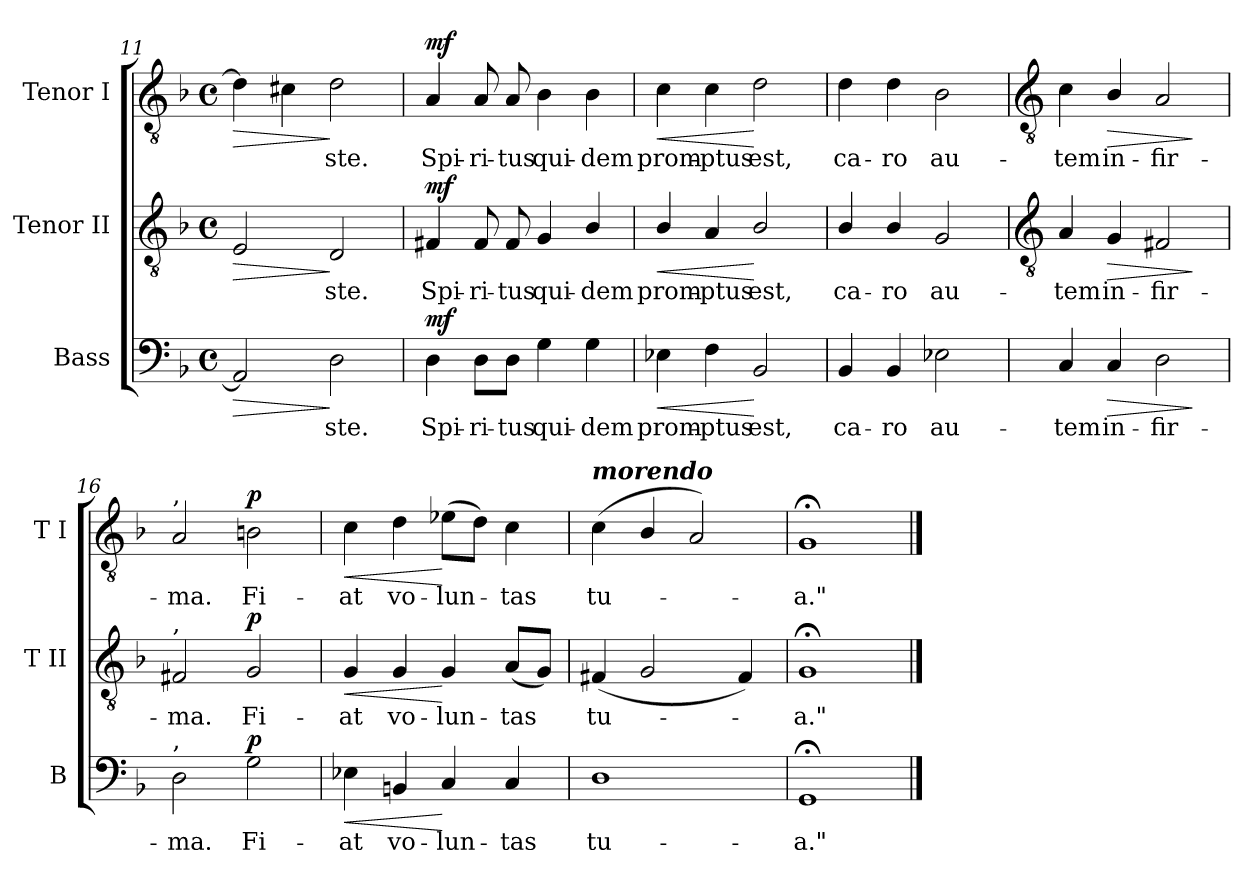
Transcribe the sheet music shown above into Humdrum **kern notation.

**kern	**text	**dynam	**kern	**text	**dynam	**kern	**text	**dynam
*part3	*part3	*part3	*part2	*part2	*part2	*part1	*part1	*part1
*staff3	*staff3	*staff3	*staff2	*staff2	*staff2	*staff1	*staff1	*staff1
*I"Bass	*	*	*I"Tenor II	*	*	*I"Tenor I	*	*
*I'B	*	*	*I'T II	*	*	*I'T I	*	*
*clefF4	*	*	*clefGv2	*	*	*clefGv2	*	*
*k[b-]	*	*	*k[b-]	*	*	*k[b-]	*	*
*F:	*	*	*F:	*	*	*F:	*	*
*M4/4	*	*	*M4/4	*	*	*M4/4	*	*
*met(c)	*	*	*met(c)	*	*	*met(c)	*	*
=11	=11	=11	=11	=11	=11	=11	=11	=11
!	!	!LO:HP:b	!	!	!LO:HP:b	!	!	!LO:HP:b
2AA]	.	>	2E	.	>	4d]	.	>
.	.	.	.	.	.	4c#X	.	.
!	!LO:LY:b	!	!	!LO:LY:b	!	!	!LO:LY:b	!
2D	ste.	]	2D	ste.	]	2d	ste.	]
=12	=12	=12	=12	=12	=12	=12	=12	=12
!	!LO:LY:b	!LO:DY:b	!	!LO:LY:b	!LO:DY:b	!	!LO:LY:b	!LO:DY:b
4D	Spi-	mf	4F#X	Spi-	mf	4A	Spi-	mf
!	!LO:LY:b	!	!	!LO:LY:b	!	!	!LO:LY:b	!
8D\L	-ri-	.	8F#	-ri-	.	8A	-ri-	.
!	!LO:LY:b	!	!	!LO:LY:b	!	!	!LO:LY:b	!
8D\J	-tus	.	8F#	-tus	.	8A	-tus	.
!	!LO:LY:b	!	!	!LO:LY:b	!	!	!LO:LY:b	!
4G	qui-	.	4G	qui-	.	4B-	qui-	.
!	!LO:LY:b	!	!	!LO:LY:b	!	!	!LO:LY:b	!
4G	-dem	.	4B-/	-dem	.	4B-	-dem	.
=13	=13	=13	=13	=13	=13	=13	=13	=13
!	!LO:LY:b	!LO:HP:b	!	!LO:LY:b	!LO:HP:b	!	!LO:LY:b	!LO:HP:b
4E-X	prom-	<	4B-/	prom-	<	4c	prom-	<
!	!LO:LY:b	!	!	!LO:LY:b	!	!	!LO:LY:b	!
4F	-ptus	.	4A	-ptus	.	4c	-ptus	.
!	!LO:LY:b	!	!	!LO:LY:b	!	!	!LO:LY:b	!
2BB-	est,	[	2B-/	est,	[	2d	est,	[
=14	=14	=14	=14	=14	=14	=14	=14	=14
!	!LO:LY:b	!	!	!LO:LY:b	!	!	!LO:LY:b	!
4BB-	ca-	.	4B-/	ca-	.	4d	ca-	.
!	!LO:LY:b	!	!	!LO:LY:b	!	!	!LO:LY:b	!
4BB-	-ro	.	4B-/	-ro	.	4d	-ro	.
!	!LO:LY:b	!	!	!LO:LY:b	!	!	!LO:LY:b	!
2E-X	au-	.	2G	au-	.	2B-	au-	.
!!LO:LB:g=z
=15	=15	=15	=15	=15	=15	=15	=15	=15
*	*	*	*clefGv2	*	*	*clefGv2	*	*
!	!LO:LY:b	!	!	!LO:LY:b	!	!	!LO:LY:b	!
4C	-tem	.	4A	-tem	.	4c	-tem	.
!	!LO:LY:b	!LO:HP:b	!	!LO:LY:b	!LO:HP:b	!	!LO:LY:b	!LO:HP:b
4C	in-	>	4G	in-	>	4B-/	in-	>
!	!LO:LY:b	!	!	!LO:LY:b	!	!	!LO:LY:b	!
2D	-fir-	.	2F#X	-fir-	.	2A	-fir-	.
.	.	]	.	.	]	.	.	]
=16	=16	=16	=16	=16	=16	=16	=16	=16
!	!	!	!	!	!	!LO:TX:a:t=,	!	!
!	!	!	!LO:TX:a:t=,	!	!	!	!	!
!LO:TX:a:t=,	!	!	!	!	!	!	!	!
!	!LO:LY:b	!	!	!LO:LY:b	!	!	!LO:LY:b	!
2D	-ma.	.	2F#X	-ma.	.	2A	-ma.	.
!	!LO:LY:b	!LO:DY:b	!	!LO:LY:b	!LO:DY:b	!	!LO:LY:b	!LO:DY:b
2G	Fi-	p	2G	Fi-	p	2Bn	Fi-	p
=17	=17	=17	=17	=17	=17	=17	=17	=17
!	!LO:LY:b	!LO:HP:b	!	!LO:LY:b	!LO:HP:b	!	!LO:LY:b	!LO:HP:b
4E-X	-at	<	4G	-at	<	4c	-at	<
!	!LO:LY:b	!	!	!LO:LY:b	!	!	!LO:LY:b	!
4BBn	vo-	.	4G	vo-	.	4d	vo-	.
!	!LO:LY:b	!	!	!LO:LY:b	!	!	!LO:LY:b	!
4C	-lun-	[	4G	-lun-	[	(>8e-XL	-lun-	[
.	.	.	.	.	.	8dJ)	.	.
!	!LO:LY:b	!	!	!LO:LY:b	!	!	!LO:LY:b	!
4C	-tas	.	(<8AL	-tas	.	4c	tas	.
.	.	.	8GJ)	.	.	.	.	.
=18	=18	=18	=18	=18	=18	=18	=18	=18
!	!	!	!	!	!	!LO:TX:a:Bi:t=morendo	!	!
!	!LO:LY:b	!	!	!LO:LY:b	!	!	!LO:LY:b	!
1D	tu-	.	(<4F#X	tu-	.	(<4c	tu-	.
.	.	.	2G	.	.	4B-/	.	.
.	.	.	.	.	.	2A)	.	.
.	.	.	4F#)	.	.	.	.	.
=19	=19	=19	=19	=19	=19	=19	=19	=19
!	!LO:LY:b	!	!	!LO:LY:b	!	!	!LO:LY:b	!
1GG;<	-a."	.	1G;<	a."	.	1G;<	a."	.
==	==	==	==	==	==	==	==	==
*-	*-	*-	*-	*-	*-	*-	*-	*-
